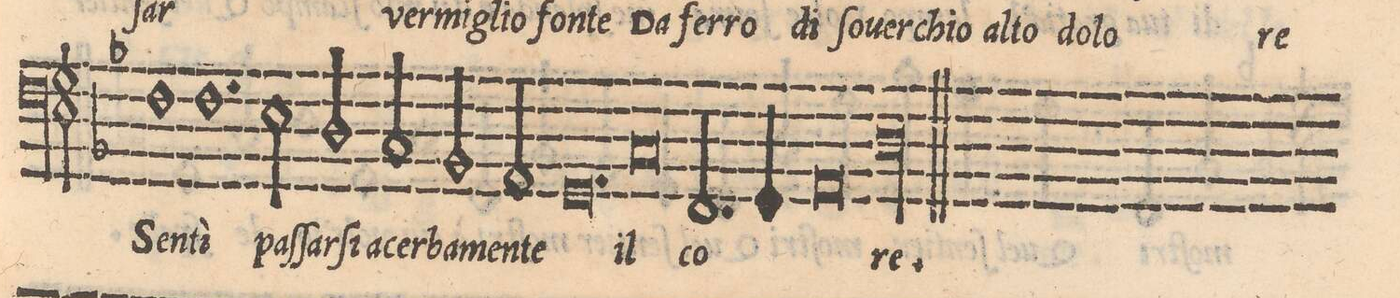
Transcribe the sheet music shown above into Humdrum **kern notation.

**kern	**text
*I"BASSO	*
*clefF4	*
*k[b-]	*
*met(C|)	*
*M2/1	*
1F	Sen-
=40-	=40-
1.F	-ti
2Eny\	paſ-
=41-	=41-
2D/	-ſar-
2C/	-ſi_a
2BB-/	cer-
2AA/	-ba-
=42-	=42-
0.GG	-men-
=43-	=43-
0C	-te_il
=44-	=44-
2.FF/	co-
4GG/	.
=45-	=45-
0AA	.
=46-	=46-
0Dl	-re.
==	==
*-	*-
